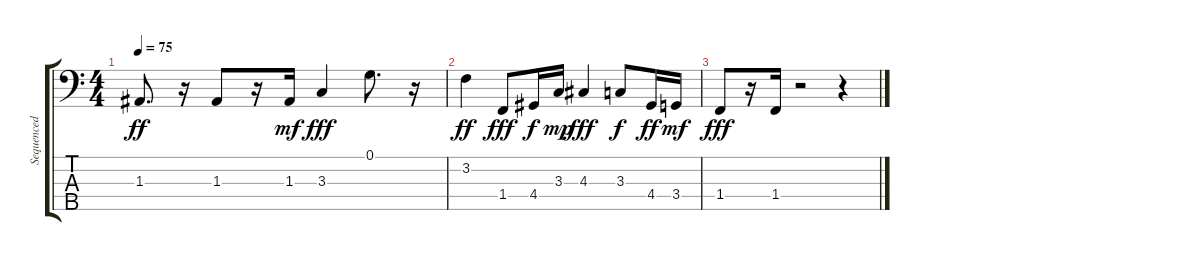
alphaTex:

\track ("Sequenced by" "Sequenced ") {instrument electricbassfinger}
\staff {score tabs}
\tuning (G2 D2 A1 E1 B0) {hide}
\ts (4 4)
\tempo 75
\clef f4
\ks c
1.3.8{d dy ff} r.16 1.3.8 r.16 1.3.16{dy mf} 3.3.4{dy fff} 0.1.8{d} r.16 |
3.2.4{dy ff} 1.4.8{dy fff} 4.4.16{dy f} 3.3.16{dy mp} 4.3.4{dy fff} 3.3.8{dy f} 4.4.16{dy ff} 3.4.16{dy mf} |
1.4.8{dy fff} r.16 1.4.16 r.2 r.4
